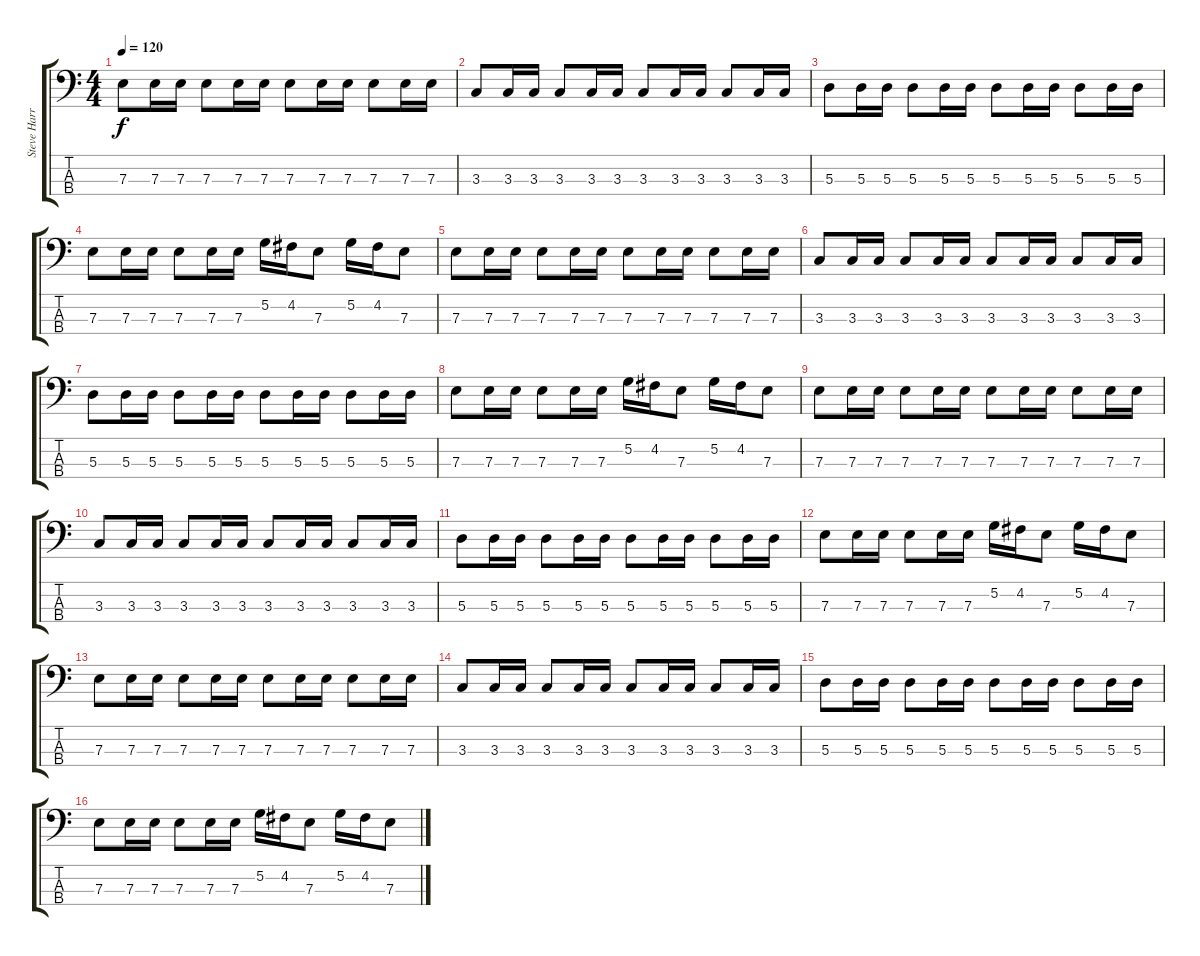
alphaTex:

\track ("Steve Harris" "Steve Harr") {instrument electricbassfinger}
\staff {score tabs}
\tuning (G2 D2 A1 E1) {hide}
\ts (4 4)
\tempo 120
\clef f4
\ks c
7.3.8{dy f} 7.3.16 7.3.16 7.3.8 7.3.16 7.3.16 7.3.8 7.3.16 7.3.16 7.3.8 7.3.16 7.3.16 |
3.3.8 3.3.16 3.3.16 3.3.8 3.3.16 3.3.16 3.3.8 3.3.16 3.3.16 3.3.8 3.3.16 3.3.16 |
5.3.8 5.3.16 5.3.16 5.3.8 5.3.16 5.3.16 5.3.8 5.3.16 5.3.16 5.3.8 5.3.16 5.3.16 |
7.3.8 7.3.16 7.3.16 7.3.8 7.3.16 7.3.16 5.2.16 4.2.16 7.3.8 5.2.16 4.2.16 7.3.8 |
7.3.8 7.3.16 7.3.16 7.3.8 7.3.16 7.3.16 7.3.8 7.3.16 7.3.16 7.3.8 7.3.16 7.3.16 |
3.3.8 3.3.16 3.3.16 3.3.8 3.3.16 3.3.16 3.3.8 3.3.16 3.3.16 3.3.8 3.3.16 3.3.16 |
5.3.8 5.3.16 5.3.16 5.3.8 5.3.16 5.3.16 5.3.8 5.3.16 5.3.16 5.3.8 5.3.16 5.3.16 |
7.3.8 7.3.16 7.3.16 7.3.8 7.3.16 7.3.16 5.2.16 4.2.16 7.3.8 5.2.16 4.2.16 7.3.8 |
7.3.8 7.3.16 7.3.16 7.3.8 7.3.16 7.3.16 7.3.8 7.3.16 7.3.16 7.3.8 7.3.16 7.3.16 |
3.3.8 3.3.16 3.3.16 3.3.8 3.3.16 3.3.16 3.3.8 3.3.16 3.3.16 3.3.8 3.3.16 3.3.16 |
5.3.8 5.3.16 5.3.16 5.3.8 5.3.16 5.3.16 5.3.8 5.3.16 5.3.16 5.3.8 5.3.16 5.3.16 |
7.3.8 7.3.16 7.3.16 7.3.8 7.3.16 7.3.16 5.2.16 4.2.16 7.3.8 5.2.16 4.2.16 7.3.8 |
7.3.8 7.3.16 7.3.16 7.3.8 7.3.16 7.3.16 7.3.8 7.3.16 7.3.16 7.3.8 7.3.16 7.3.16 |
3.3.8 3.3.16 3.3.16 3.3.8 3.3.16 3.3.16 3.3.8 3.3.16 3.3.16 3.3.8 3.3.16 3.3.16 |
5.3.8 5.3.16 5.3.16 5.3.8 5.3.16 5.3.16 5.3.8 5.3.16 5.3.16 5.3.8 5.3.16 5.3.16 |
7.3.8 7.3.16 7.3.16 7.3.8 7.3.16 7.3.16 5.2.16 4.2.16 7.3.8 5.2.16 4.2.16 7.3.8
